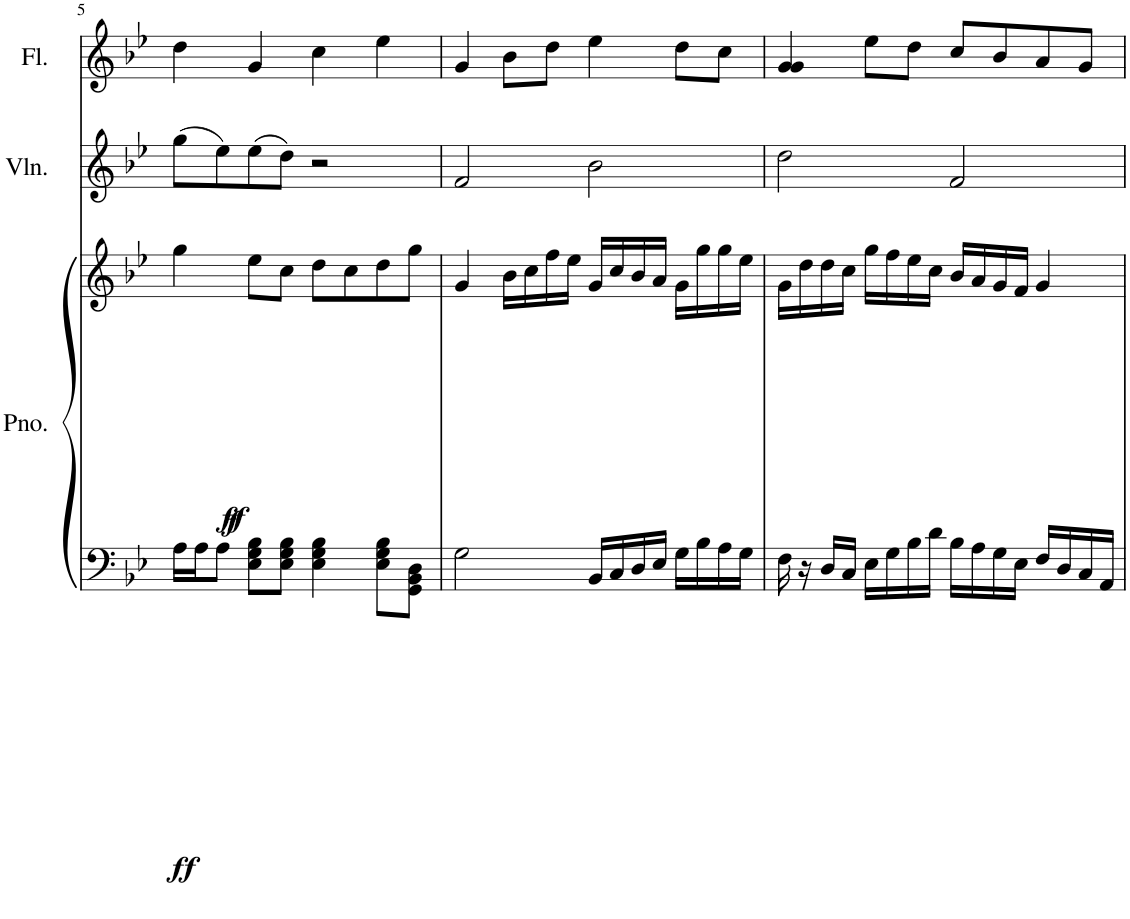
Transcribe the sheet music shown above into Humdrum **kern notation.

**kern	**kern	**dynam	**kern	**kern
*part3	*part3	*part3	*part2	*part1
*staff4	*staff3	*staff3/4	*staff2	*staff1
*I"Piano	*	*	*I"Violin	*I"Flute
*I'Pno.	*	*	*I'Vln.	*I'Fl.
!!LO:PB:g=z
*clefF4	*clefG2	*	*clefG2	*clefG2
*k[b-e-]	*k[b-e-]	*	*k[b-e-]	*k[b-e-]
*M4/4	*M4/4	*	*M4/4	*M4/4
=5	=5	=5	=5	=5
!	!	!LO:DY:b=2	!	!
!	!	!LO:DY:n=1:b	!	!
!	!	!LO:DY:n=2:b	!	!
16A\LL	4gg\	ff f ff	8gg\L	4dd\
16A\J	.	.	.	.
8A\J	.	.	8ee-\	.
8E-\ 8G\ 8B-\L	8ee-\L	.	8ee-\	4g/
8E-\ 8G\ 8B-\J	8cc\J	.	8dd\J	.
4E-\ 4G\ 4B-\	8dd\L	.	2r	4cc\
.	8cc\	.	.	.
8E-\ 8G\ 8B-\L	8dd\	.	.	4ee-\
8GG\ 8BB-\ 8D\J	8gg\J	.	.	.
=6	=6	=6	=6	=6
2G\	4g/	.	2f/	4g/
.	16b-\LL	.	.	8b-\L
.	16cc\	.	.	.
.	16ff\	.	.	8dd\J
.	16ee-\JJ	.	.	.
16BB-/LL	16g/LL	.	2b-\	4ee-\
16C/	16cc/	.	.	.
16D/	16b-/	.	.	.
16E-/JJ	16a/JJ	.	.	.
16G\LL	16g\LL	.	.	8dd\L
16B-\	16gg\	.	.	.
16A\	16gg\	.	.	8cc\J
16G\JJ	16ee-\JJ	.	.	.
=7	=7	=7	=7	=7
16F\	16g\LL	.	2dd\	4g/ 4g/
16r	16dd\	.	.	.
16D/LL	16dd\	.	.	.
16C/JJ	16cc\JJ	.	.	.
16E-\LL	16gg\LL	.	.	8ee-\L
16G\	16ff\	.	.	.
16B-\	16ee-\	.	.	8dd\J
16d\JJ	16cc\JJ	.	.	.
16B-\LL	16b-/LL	.	2f/	8cc/L
16A\	16a/	.	.	.
16G\	16g/	.	.	8b-/
16E-\JJ	16f/JJ	.	.	.
16F/LL	4g/	.	.	8a/
16D/	.	.	.	.
16C/	.	.	.	8g/J
16AA/JJ	.	.	.	.
=	=	=	=	=
*-	*-	*-	*-	*-
